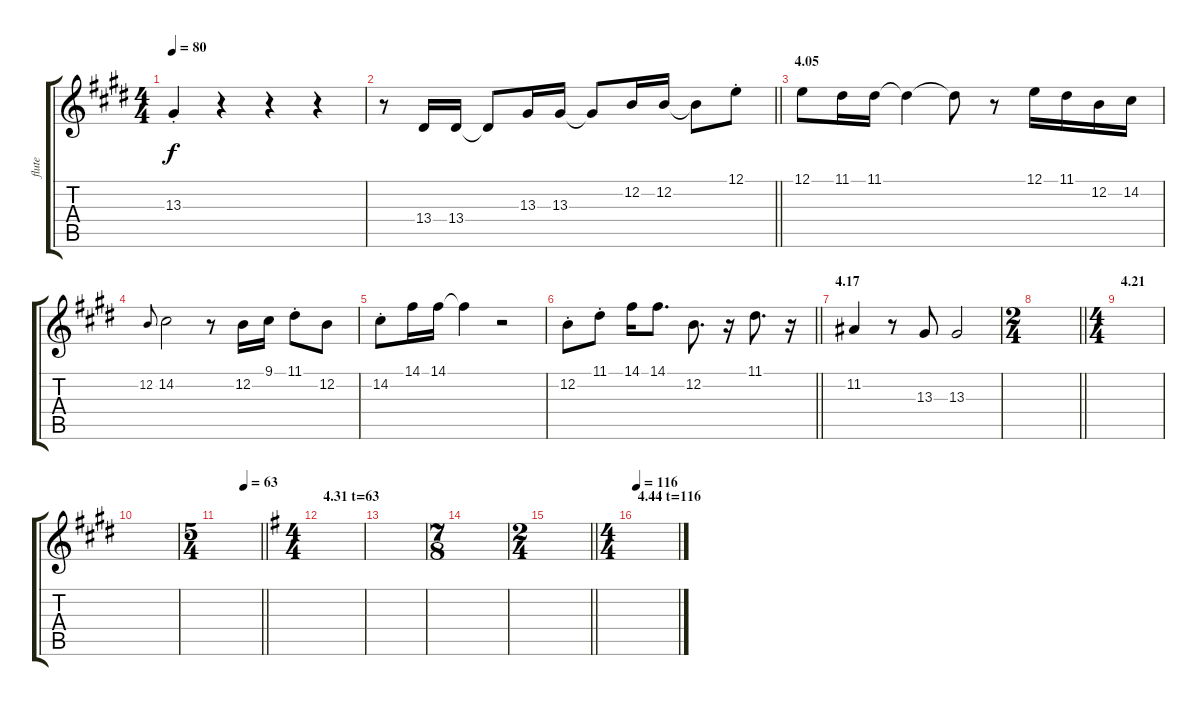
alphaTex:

\track ("flute" "flute") {instrument flute}
\staff {score tabs}
\tuning (E4 B3 G3 D3 A2 E2) {hide}
\ts (4 4)
\tempo 80
\clef g2
\ks e
13.3{st}.4{dy f} r.4 r.4 r.4 |
\barLineRight lightlight
r.8 13.4.16 13.4.16 13.4{t}.8 13.3.16 13.3.16 13.3{t}.8 12.2.16 12.2.16 12.2{t}.8 12.1{st}.8 |
\section ("" "4.05")
12.1.8 11.1.16 11.1.16 11.1{t}.4 11.1{t}.8 r.8 12.1.16 11.1.16 12.2.16 14.2.16 |
12.2.8{gr onbeat} 14.2.2 r.8 12.2.16 9.1.16 11.1{st}.8 12.2.8 |
14.2{st}.8 14.1.16 14.1.16 14.1{t}.4 r.2 |
\barLineRight lightlight
12.2{st}.8 11.1{st}.8 14.1.16 14.1.8{d} 12.2.8{d} r.16 11.1.8{d} r.16 |
\section ("" "4.17")
11.2.4 r.8 13.3.8 13.3.2 |
\ts (2 4)
\barLineRight lightlight
|
\ts (4 4)
\section ("" "4.21")
|
|
\ts (5 4)
\tempo (63 0.6)
\barLineRight lightlight
|
\ts (4 4)
\section ("" "4.31 t=63")
\ks g
|
|
\ts (7 8)
|
\ts (2 4)
\barLineRight lightlight
|
\ts (4 4)
\section ("" "4.44 t=116")
\tempo 116
